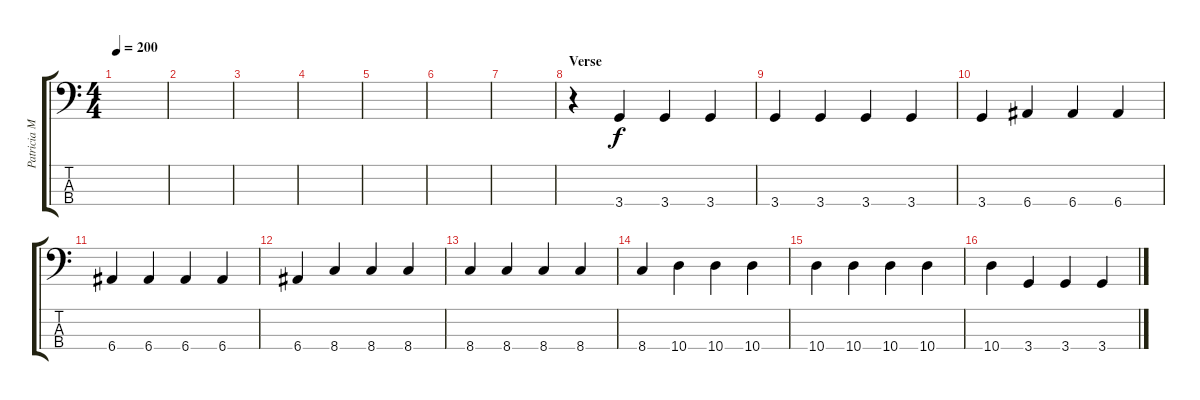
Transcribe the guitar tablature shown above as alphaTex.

\track ("Patricia Morrison" "Patricia M") {instrument electricbassfinger}
\staff {score tabs}
\tuning (G2 D2 A1 E1) {hide}
\ts (4 4)
\tempo 200
\clef f4
\ks c
|
|
|
|
|
|
|
\section ("" "Verse")
r.4 3.4.4 3.4.4 3.4.4 |
3.4.4 3.4.4 3.4.4 3.4.4 |
3.4.4 6.4.4 6.4.4 6.4.4 |
6.4.4 6.4.4 6.4.4 6.4.4 |
6.4.4 8.4.4 8.4.4 8.4.4 |
8.4.4 8.4.4 8.4.4 8.4.4 |
8.4.4 10.4.4 10.4.4 10.4.4 |
10.4.4 10.4.4 10.4.4 10.4.4 |
10.4.4 3.4.4 3.4.4 3.4.4
